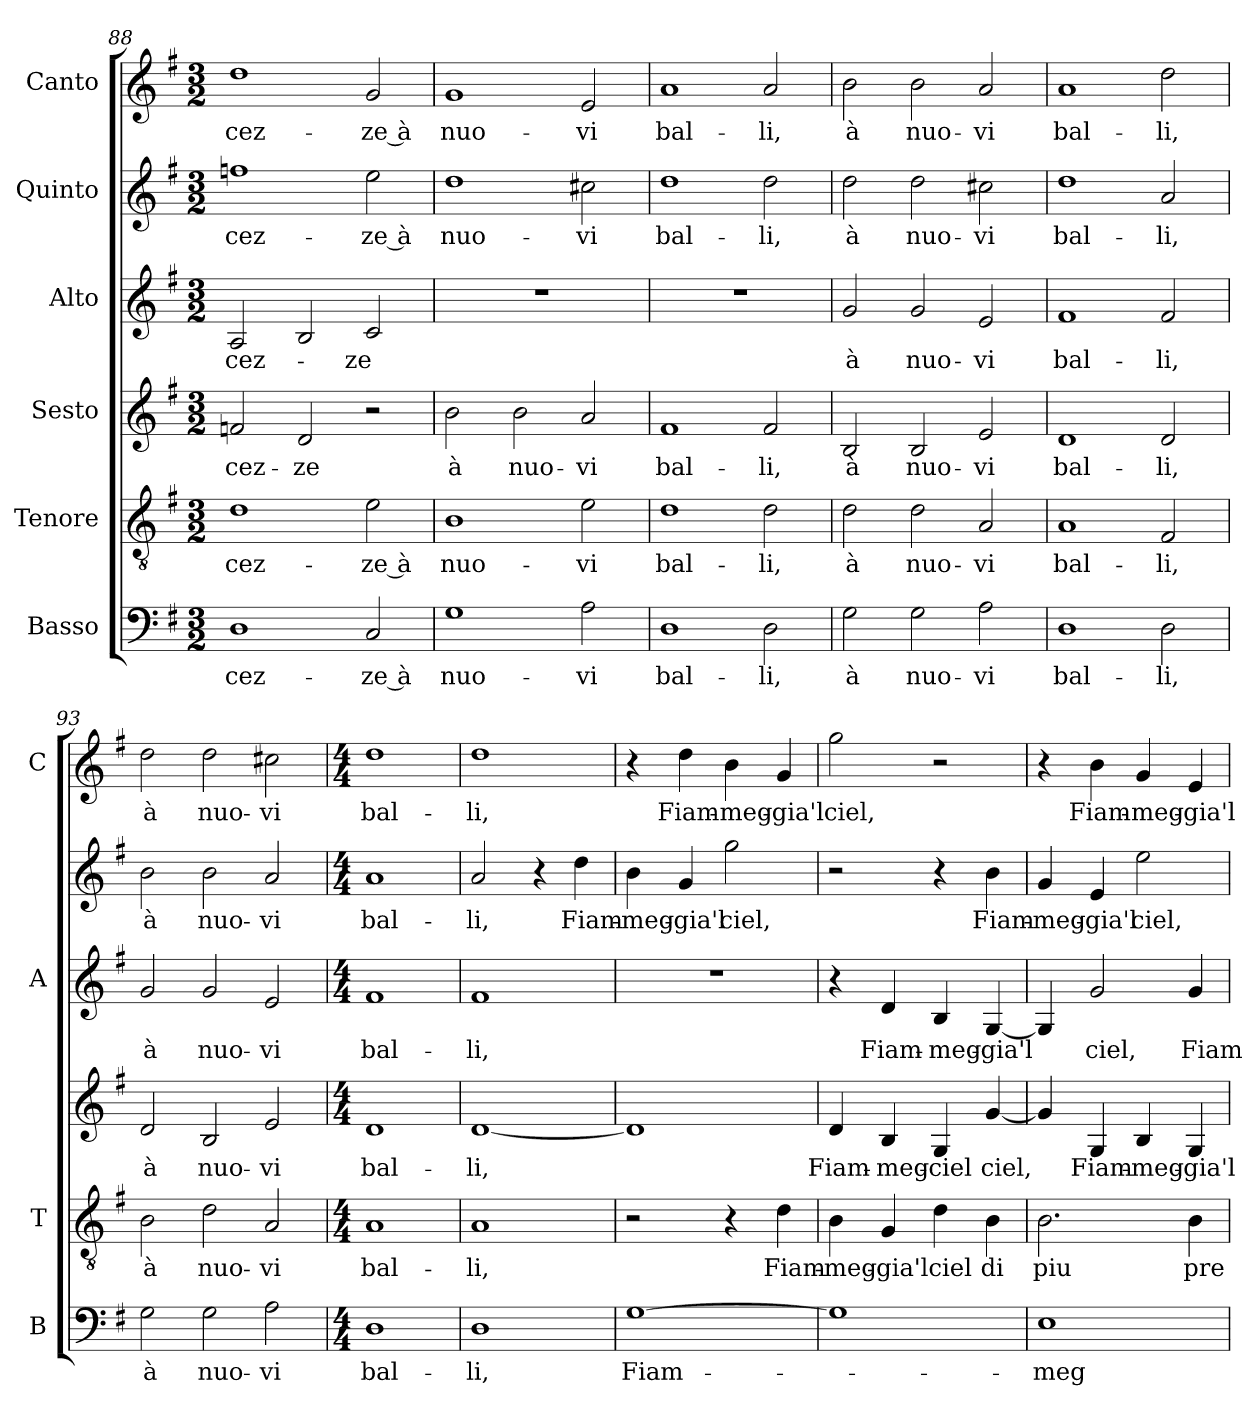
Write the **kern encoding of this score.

**kern	**text	**kern	**text	**kern	**text	**kern	**text	**kern	**text	**kern	**text
*part6	*part6	*part5	*part5	*part4	*part4	*part3	*part3	*part2	*part2	*part1	*part1
*staff6	*staff6	*staff5	*staff5	*staff4	*staff4	*staff3	*staff3	*staff2	*staff2	*staff1	*staff1
*I"Basso	*	*I"Tenore	*	*I"Sesto	*	*I"Alto	*	*I"Quinto	*	*I"Canto	*
*I'B	*	*I'T	*	*	*	*I'A	*	*	*	*I'C	*
*clefF4	*	*clefGv2	*	*clefG2	*	*clefG2	*	*clefG2	*	*clefG2	*
*k[f#]	*	*k[f#]	*	*k[f#]	*	*k[f#]	*	*k[f#]	*	*k[f#]	*
*G:	*	*G:	*	*G:	*	*G:	*	*G:	*	*G:	*
*M3/2	*	*M3/2	*	*M3/2	*	*M3/2	*	*M3/2	*	*M3/2	*
=88	=88	=88	=88	=88	=88	=88	=88	=88	=88	=88	=88
!	!LO:LY:b	!	!LO:LY:b	!	!LO:LY:b	!	!LO:LY:b	!	!LO:LY:b	!	!LO:LY:b
1D	-cez-	1d	-cez-	2fn/	-cez-	2A/	-cez-	1ffn	-cez-	1dd	-cez-
!	!	!	!	!	!LO:LY:b	!	!	!	!	!	!
.	.	.	.	2d/	-ze	2B/	.	.	.	.	.
!	!LO:LY:b	!	!LO:LY:b	!	!	!	!LO:LY:b	!	!LO:LY:b	!	!LO:LY:b
2C/	-ze à	2e\	-ze à	2r	.	2c/	-ze	2ee\	-ze à	2g/	-ze à
=89	=89	=89	=89	=89	=89	=89	=89	=89	=89	=89	=89
!	!LO:LY:b	!	!LO:LY:b	!	!LO:LY:b	!	!	!	!LO:LY:b	!	!LO:LY:b
1G	nuo-	1B	nuo-	2b\	à	1.r	.	1dd	nuo-	1g	nuo-
!	!	!	!	!	!LO:LY:b	!	!	!	!	!	!
.	.	.	.	2b\	nuo-	.	.	.	.	.	.
!	!LO:LY:b	!	!LO:LY:b	!	!LO:LY:b	!	!	!	!LO:LY:b	!	!LO:LY:b
2A\	-vi	2e\	-vi	2a/	-vi	.	.	2cc#X\	-vi	2e/	-vi
=90	=90	=90	=90	=90	=90	=90	=90	=90	=90	=90	=90
!	!LO:LY:b	!	!LO:LY:b	!	!LO:LY:b	!	!	!	!LO:LY:b	!	!LO:LY:b
1D	bal-	1d	bal-	1f#	bal-	1.r	.	1dd	bal-	1a	bal-
!	!LO:LY:b	!	!LO:LY:b	!	!LO:LY:b	!	!	!	!LO:LY:b	!	!LO:LY:b
2D\	-li,	2d\	-li,	2f#/	-li,	.	.	2dd\	-li,	2a/	-li,
=91	=91	=91	=91	=91	=91	=91	=91	=91	=91	=91	=91
!	!LO:LY:b	!	!LO:LY:b	!	!LO:LY:b	!	!LO:LY:b	!	!LO:LY:b	!	!LO:LY:b
2G\	à	2d\	à	2B/	à	2g/	à	2dd\	à	2b\	à
!	!LO:LY:b	!	!LO:LY:b	!	!LO:LY:b	!	!LO:LY:b	!	!LO:LY:b	!	!LO:LY:b
2G\	nuo-	2d\	nuo-	2B/	nuo-	2g/	nuo-	2dd\	nuo-	2b\	nuo-
!	!LO:LY:b	!	!LO:LY:b	!	!LO:LY:b	!	!LO:LY:b	!	!LO:LY:b	!	!LO:LY:b
2A\	-vi	2A/	-vi	2e/	-vi	2e/	-vi	2cc#X\	-vi	2a/	-vi
=92	=92	=92	=92	=92	=92	=92	=92	=92	=92	=92	=92
!	!LO:LY:b	!	!LO:LY:b	!	!LO:LY:b	!	!LO:LY:b	!	!LO:LY:b	!	!LO:LY:b
1D	bal-	1A	bal-	1d	bal-	1f#	bal-	1dd	bal-	1a	bal-
!	!LO:LY:b	!	!LO:LY:b	!	!LO:LY:b	!	!LO:LY:b	!	!LO:LY:b	!	!LO:LY:b
2D\	-li,	2F#/	-li,	2d/	-li,	2f#/	-li,	2a/	-li,	2dd\	-li,
=93	=93	=93	=93	=93	=93	=93	=93	=93	=93	=93	=93
!	!LO:LY:b	!	!LO:LY:b	!	!LO:LY:b	!	!LO:LY:b	!	!LO:LY:b	!	!LO:LY:b
2G\	à	2B\	à	2d/	à	2g/	à	2b\	à	2dd\	à
!	!LO:LY:b	!	!LO:LY:b	!	!LO:LY:b	!	!LO:LY:b	!	!LO:LY:b	!	!LO:LY:b
2G\	nuo-	2d\	nuo-	2B/	nuo-	2g/	nuo-	2b\	nuo-	2dd\	nuo-
!	!LO:LY:b	!	!LO:LY:b	!	!LO:LY:b	!	!LO:LY:b	!	!LO:LY:b	!	!LO:LY:b
2A\	-vi	2A/	-vi	2e/	-vi	2e/	-vi	2a/	-vi	2cc#X\	-vi
=94	=94	=94	=94	=94	=94	=94	=94	=94	=94	=94	=94
*M4/4	*	*M4/4	*	*M4/4	*	*M4/4	*	*M4/4	*	*M4/4	*
!	!LO:LY:b	!	!LO:LY:b	!	!LO:LY:b	!	!LO:LY:b	!	!LO:LY:b	!	!LO:LY:b
1D	bal-	1A	bal-	1d	bal-	1f#	bal-	1a	bal-	1dd	bal-
=95	=95	=95	=95	=95	=95	=95	=95	=95	=95	=95	=95
!	!LO:LY:b	!	!LO:LY:b	!	!LO:LY:b	!	!LO:LY:b	!	!LO:LY:b	!	!LO:LY:b
1D	-li,	1A	-li,	[1d	-li,	1f#	-li,	2a/	-li,	1dd	-li,
.	.	.	.	.	.	.	.	4r	.	.	.
!	!	!	!	!	!	!	!	!	!LO:LY:b	!	!
.	.	.	.	.	.	.	.	4dd\	Fiam-	.	.
!!LO:LB:g=z
=96	=96	=96	=96	=96	=96	=96	=96	=96	=96	=96	=96
!	!LO:LY:b	!	!	!	!	!	!	!	!LO:LY:b	!	!
[1G	Fiam-	2r	.	1d]	.	1r	.	4b\	-meg-	4r	.
!	!	!	!	!	!	!	!	!	!LO:LY:b	!	!LO:LY:b
.	.	.	.	.	.	.	.	4g/	-gia'l	4dd\	Fiam-
!	!	!	!	!	!	!	!	!	!LO:LY:b	!	!LO:LY:b
.	.	4r	.	.	.	.	.	2gg\	ciel,	4b\	-meg-
!	!	!	!LO:LY:b	!	!	!	!	!	!	!	!LO:LY:b
.	.	4d\	Fiam-	.	.	.	.	.	.	4g/	-gia'l
=97	=97	=97	=97	=97	=97	=97	=97	=97	=97	=97	=97
!	!	!	!LO:LY:b	!	!LO:LY:b	!	!	!	!	!	!LO:LY:b
1G]	.	4B\	-meg-	4d/	Fiam-	4r	.	2r	.	2gg\	ciel,
!	!	!	!LO:LY:b	!	!LO:LY:b	!	!LO:LY:b	!	!	!	!
.	.	4G/	-gia'l	4B/	-meg-	4d/	Fiam-	.	.	.	.
!	!	!	!LO:LY:b	!	!LO:LY:b	!	!LO:LY:b	!	!	!	!
.	.	4d\	ciel	4G/	-ciel	4B/	-meg-	4r	.	2r	.
!	!	!	!LO:LY:b	!	!LO:LY:b	!	!LO:LY:b	!	!LO:LY:b	!	!
.	.	4B\	di	[4g/	ciel,	[4G/	-gia'l	4b\	Fiam-	.	.
=98	=98	=98	=98	=98	=98	=98	=98	=98	=98	=98	=98
!	!LO:LY:b	!	!LO:LY:b	!	!	!	!	!	!LO:LY:b	!	!
1E	-meg-	2.B\	piu	4g/]	.	4G/]	.	4g/	-meg-	4r	.
!	!	!	!	!	!LO:LY:b	!	!LO:LY:b	!	!LO:LY:b	!	!LO:LY:b
.	.	.	.	4G/	Fiam-	2g/	ciel,	4e/	-gia'l	4b\	Fiam-
!	!	!	!	!	!LO:LY:b	!	!	!	!LO:LY:b	!	!LO:LY:b
.	.	.	.	4B/	-meg-	.	.	2ee\	ciel,	4g/	-meg-
!	!	!	!LO:LY:b	!	!LO:LY:b	!	!LO:LY:b	!	!	!	!LO:LY:b
.	.	4B\	pre-	4G/	-gia'l	4g/	Fiam-	.	.	4e/	-gia'l
=	=	=	=	=	=	=	=	=	=	=	=
*-	*-	*-	*-	*-	*-	*-	*-	*-	*-	*-	*-
